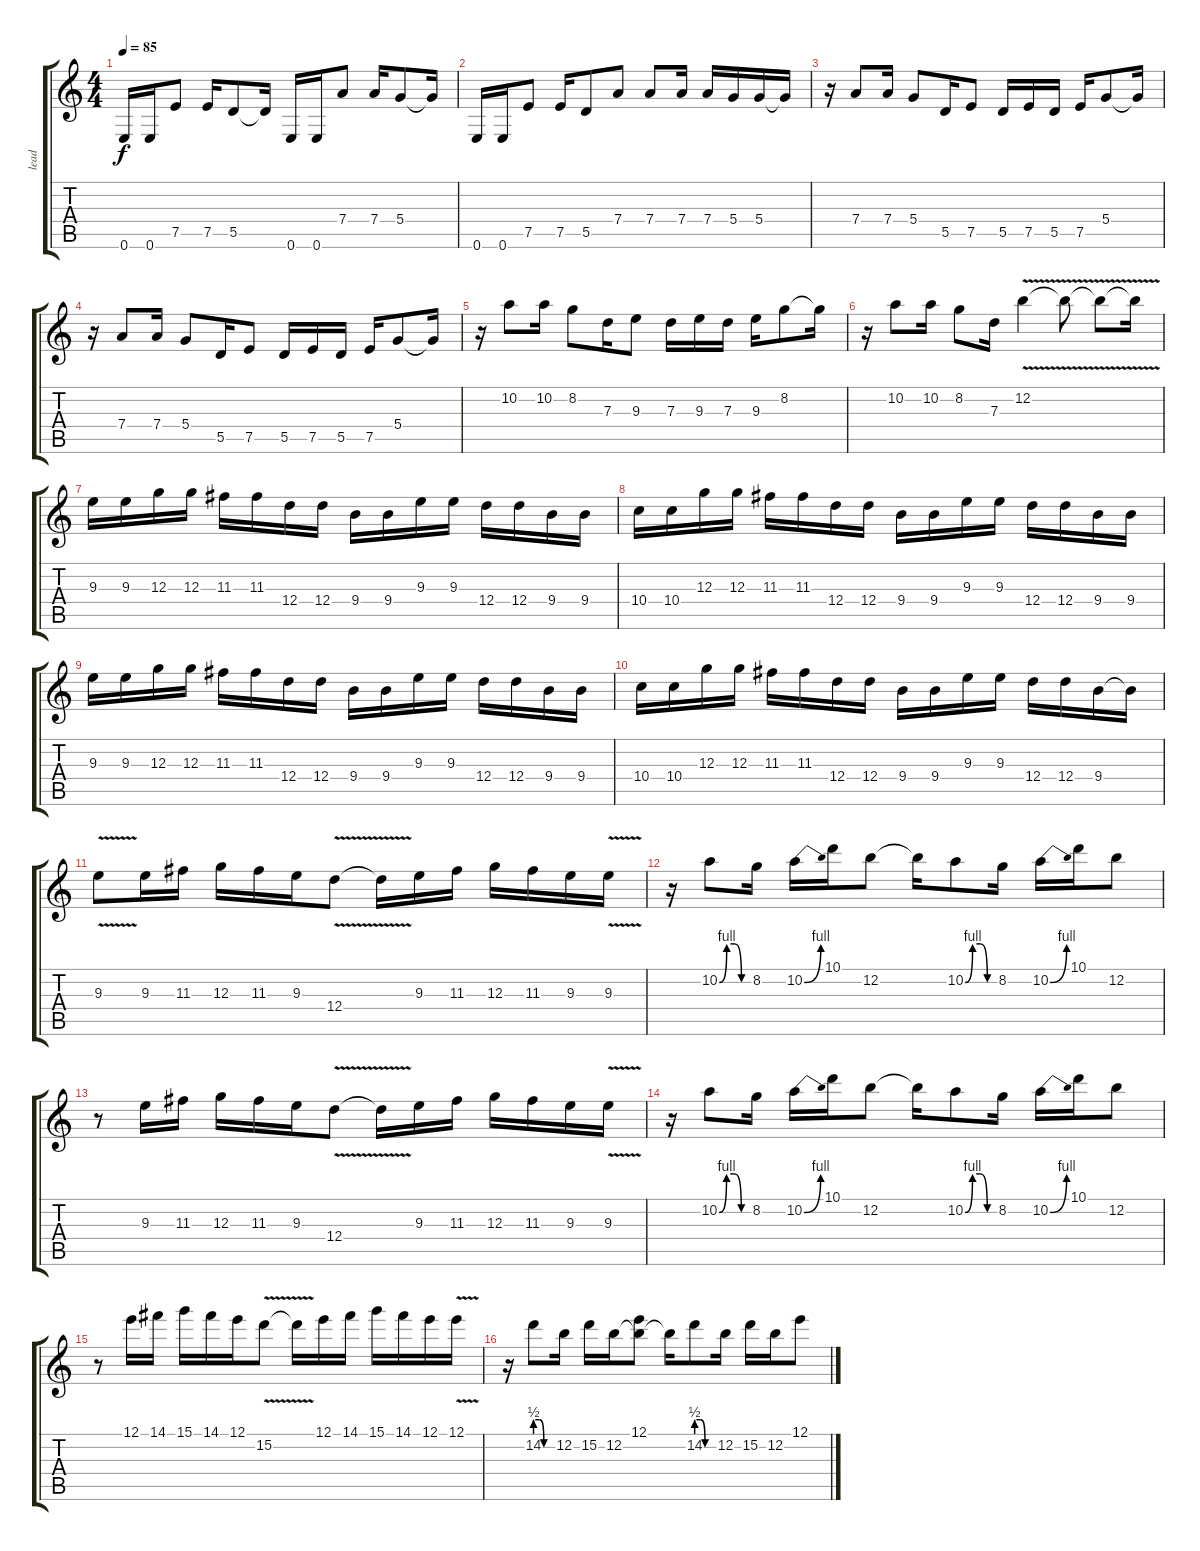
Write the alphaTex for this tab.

\track ("lead" "lead") {instrument overdrivenguitar}
\staff {score tabs}
\tuning (E4 B3 G3 D3 A2 E2) {hide}
\ts (4 4)
\tempo 85
\clef g2
\ks c
0.6.16{dy f} 0.6.16 7.5.8 7.5.16 5.5.8 5.5{t}.16 0.6.16 0.6.16 7.4.8 7.4.16 5.4.8 5.4{t}.16 |
0.6.16 0.6.16 7.5.8 7.5.16 5.5.8 7.4.8 7.4.8 7.4.16 7.4.16 5.4.16 5.4.16 5.4{t}.16 |
r.16 7.4.8 7.4.16 5.4.8 5.5.16 7.5.8 5.5.16 7.5.16 5.5.16 7.5.16 5.4.8 5.4{t}.16 |
r.16 7.4.8 7.4.16 5.4.8 5.5.16 7.5.8 5.5.16 7.5.16 5.5.16 7.5.16 5.4.8 5.4{t}.16 |
r.16 10.2.8 10.2.16 8.2.8 7.3.16 9.3.8 7.3.16 9.3.16 7.3.16 9.3.16 8.2.8 8.2{t}.16 |
r.16 10.2.8 10.2.16 8.2.8 7.3.16 12.2{v}.4 12.2{v t}.8 12.2{v t}.8 12.2{v t}.16 |
9.3.16 9.3.16 12.3.16 12.3.16 11.3.16 11.3.16 12.4.16 12.4.16 9.4.16 9.4.16 9.3.16 9.3.16 12.4.16 12.4.16 9.4.16 9.4.16 |
10.4.16 10.4.16 12.3.16 12.3.16 11.3.16 11.3.16 12.4.16 12.4.16 9.4.16 9.4.16 9.3.16 9.3.16 12.4.16 12.4.16 9.4.16 9.4.16 |
9.3.16 9.3.16 12.3.16 12.3.16 11.3.16 11.3.16 12.4.16 12.4.16 9.4.16 9.4.16 9.3.16 9.3.16 12.4.16 12.4.16 9.4.16 9.4.16 |
10.4.16 10.4.16 12.3.16 12.3.16 11.3.16 11.3.16 12.4.16 12.4.16 9.4.16 9.4.16 9.3.16 9.3.16 12.4.16 12.4.16 9.4.16 9.4{t}.16 |
9.3{v}.8 9.3.16 11.3.16 12.3.16 11.3.16 9.3.16 12.4{v}.8 12.4{v t}.16 9.3.16 11.3.16 12.3.16 11.3.16 9.3.16 9.3{v}.16 |
r.16 10.2{be (custom 0 0 15 4 30 4 45 0 60 0)}.8 8.2.16 10.2{be (bend 0 0 60 4)}.16 10.1.16 12.2.8 12.2{t}.16 10.2{be (custom 0 0 15 4 30 4 45 0 60 0)}.8 8.2.16 10.2{be (bend 0 0 60 4)}.16 10.1.16 12.2.8 |
r.8 9.3.16 11.3.16 12.3.16 11.3.16 9.3.16 12.4{v}.8 12.4{v t}.16 9.3.16 11.3.16 12.3.16 11.3.16 9.3.16 9.3{v}.16 |
r.16 10.2{be (custom 0 0 15 4 30 4 45 0 60 0)}.8 8.2.16 10.2{be (bend 0 0 60 4)}.16 10.1.16 12.2.8 12.2{t}.16 10.2{be (custom 0 0 15 4 30 4 45 0 60 0)}.8 8.2.16 10.2{be (bend 0 0 60 4)}.16 10.1.16 12.2.8 |
r.8 12.1.16 14.1.16 15.1.16 14.1.16 12.1.16 15.2{v}.8 15.2{v t}.16 12.1.16 14.1.16 15.1.16 14.1.16 12.1.16 12.1{v}.16 |
r.16 14.2{be (custom 0 2 15 2 30 0 60 0)}.8 12.2.16 15.2.16 12.2.16 (12.1 12.2{t}).8 12.2{t}.16 14.2{be (custom 0 2 15 2 30 0 60 0)}.8 12.2.16 15.2.16 12.2.16 12.1.8
